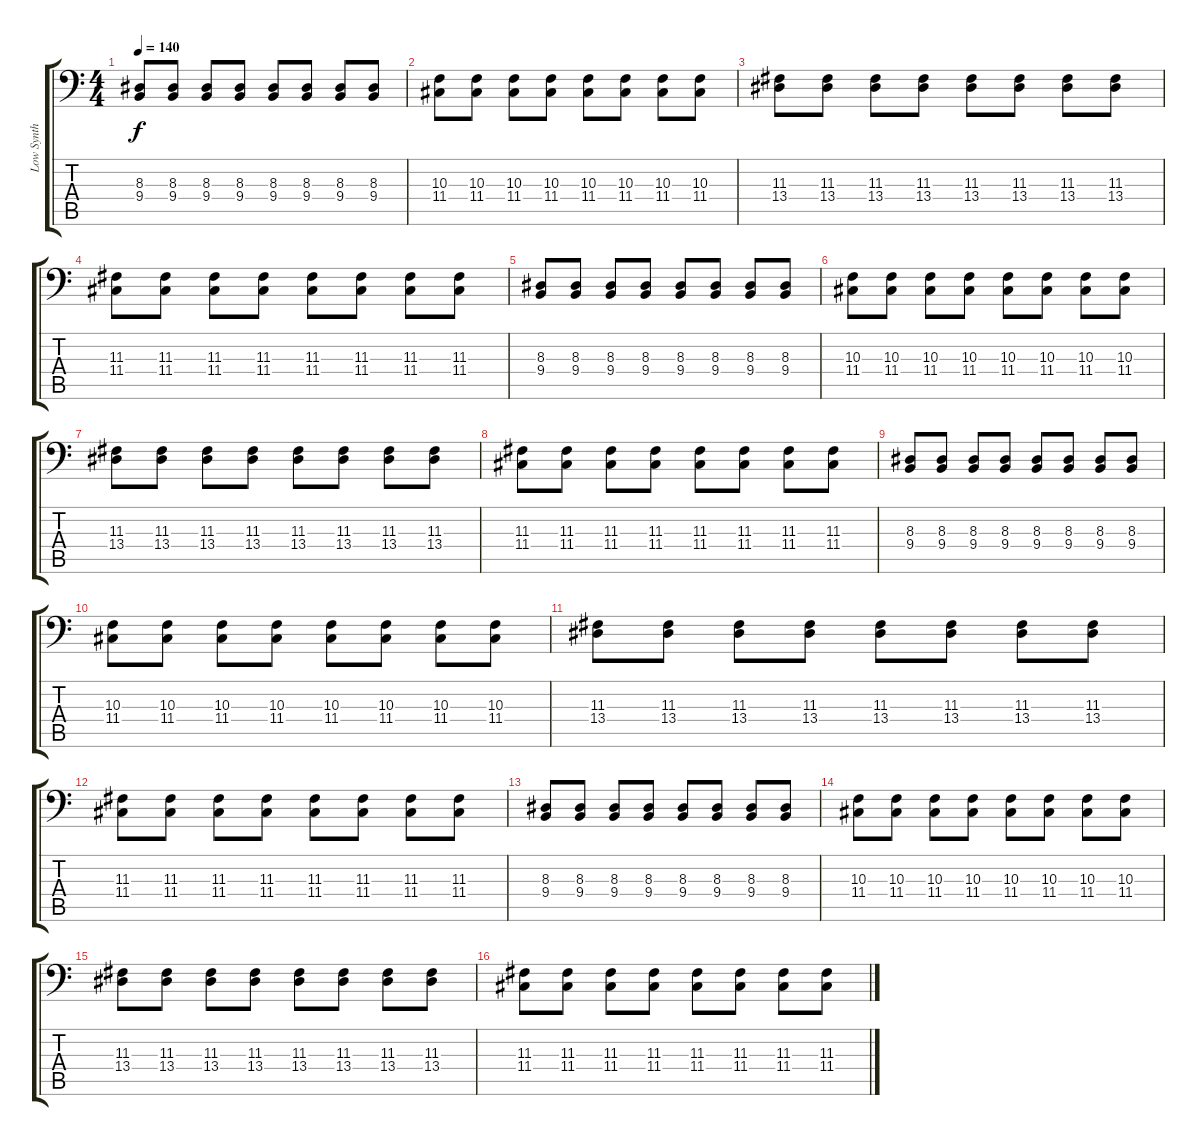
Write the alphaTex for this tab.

\track ("Low Synth" "Low Synth") {instrument pad3polysynth}
\staff {score tabs}
\tuning (E3 B2 G2 D2 A1 E1) {hide}
\ts (4 4)
\tempo 140
\clef f4
\ks c
(8.3 9.4).8{dy f instrument pad3polysynth} (8.3 9.4).8 (8.3 9.4).8 (8.3 9.4).8 (8.3 9.4).8 (8.3 9.4).8 (8.3 9.4).8 (8.3 9.4).8 |
(10.3 11.4).8 (10.3 11.4).8 (10.3 11.4).8 (10.3 11.4).8 (10.3 11.4).8 (10.3 11.4).8 (10.3 11.4).8 (10.3 11.4).8 |
(11.3 13.4).8 (11.3 13.4).8 (11.3 13.4).8 (11.3 13.4).8 (11.3 13.4).8 (11.3 13.4).8 (11.3 13.4).8 (11.3 13.4).8 |
(11.3 11.4).8 (11.3 11.4).8 (11.3 11.4).8 (11.3 11.4).8 (11.3 11.4).8 (11.3 11.4).8 (11.3 11.4).8 (11.3 11.4).8 |
(8.3 9.4).8 (8.3 9.4).8 (8.3 9.4).8 (8.3 9.4).8 (8.3 9.4).8 (8.3 9.4).8 (8.3 9.4).8 (8.3 9.4).8 |
(10.3 11.4).8 (10.3 11.4).8 (10.3 11.4).8 (10.3 11.4).8 (10.3 11.4).8 (10.3 11.4).8 (10.3 11.4).8 (10.3 11.4).8 |
(11.3 13.4).8 (11.3 13.4).8 (11.3 13.4).8 (11.3 13.4).8 (11.3 13.4).8 (11.3 13.4).8 (11.3 13.4).8 (11.3 13.4).8 |
(11.3 11.4).8 (11.3 11.4).8 (11.3 11.4).8 (11.3 11.4).8 (11.3 11.4).8 (11.3 11.4).8 (11.3 11.4).8 (11.3 11.4).8 |
(8.3 9.4).8 (8.3 9.4).8 (8.3 9.4).8 (8.3 9.4).8 (8.3 9.4).8 (8.3 9.4).8 (8.3 9.4).8 (8.3 9.4).8 |
(10.3 11.4).8 (10.3 11.4).8 (10.3 11.4).8 (10.3 11.4).8 (10.3 11.4).8 (10.3 11.4).8 (10.3 11.4).8 (10.3 11.4).8 |
(11.3 13.4).8 (11.3 13.4).8 (11.3 13.4).8 (11.3 13.4).8 (11.3 13.4).8 (11.3 13.4).8 (11.3 13.4).8 (11.3 13.4).8 |
(11.3 11.4).8 (11.3 11.4).8 (11.3 11.4).8 (11.3 11.4).8 (11.3 11.4).8 (11.3 11.4).8 (11.3 11.4).8 (11.3 11.4).8 |
(8.3 9.4).8 (8.3 9.4).8 (8.3 9.4).8 (8.3 9.4).8 (8.3 9.4).8 (8.3 9.4).8 (8.3 9.4).8 (8.3 9.4).8 |
(10.3 11.4).8 (10.3 11.4).8 (10.3 11.4).8 (10.3 11.4).8 (10.3 11.4).8 (10.3 11.4).8 (10.3 11.4).8 (10.3 11.4).8 |
(11.3 13.4).8 (11.3 13.4).8 (11.3 13.4).8 (11.3 13.4).8 (11.3 13.4).8 (11.3 13.4).8 (11.3 13.4).8 (11.3 13.4).8 |
(11.3 11.4).8 (11.3 11.4).8 (11.3 11.4).8 (11.3 11.4).8 (11.3 11.4).8 (11.3 11.4).8 (11.3 11.4).8 (11.3 11.4).8
